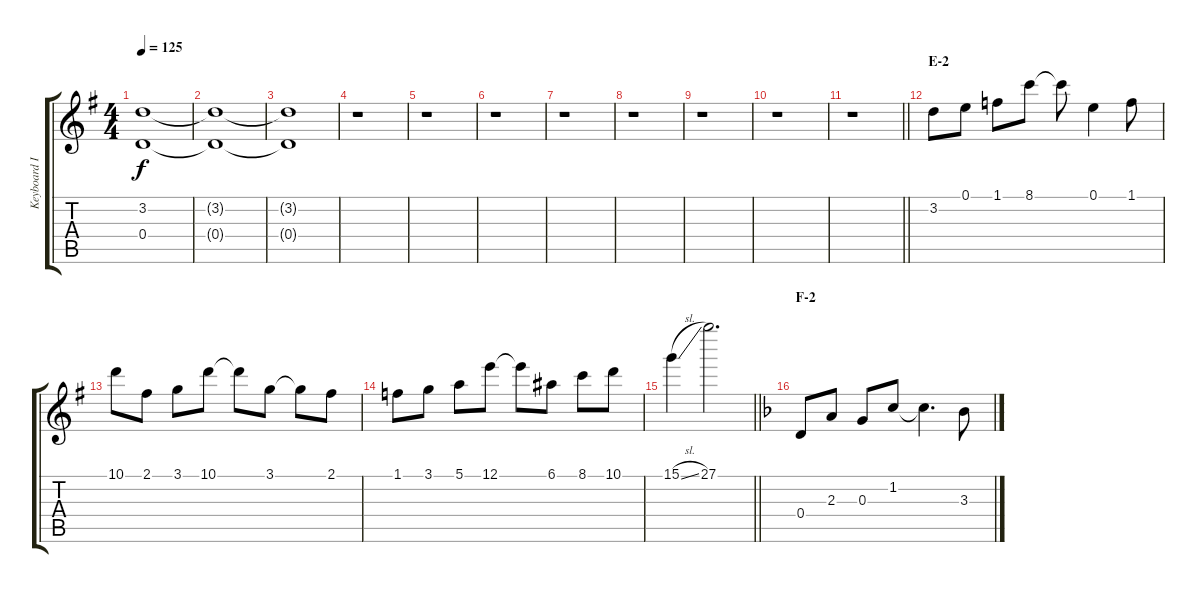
\track ("Keyboard I" "Keyboard I") {instrument lead2sawtooth}
\staff {score tabs}
\tuning (E5 B4 G4 D4 A3 E3) {hide}
\ts (4 4)
\tempo 125
\clef g2
\ks g
(3.2{t} 0.4{t}).1{dy f} |
(3.2{t} 0.4{t}).1 |
(3.2{t} 0.4{t}).1 |
r.1 |
r.1 |
r.1 |
r.1 |
r.1 |
r.1 |
r.1 |
\barLineRight lightlight
r.1 |
\section ("" "E-2")
3.2.8 0.1.8 1.1.8 8.1.8 8.1{t}.8 0.1.4 1.1.8 |
10.1.8 2.1.8 3.1.8 10.1.8 10.1{t}.8 3.1.8 3.1{t}.8 2.1.8 |
1.1.8 3.1.8 5.1.8 12.1.8 12.1{t}.8 6.1.8 8.1.8 10.1.8 |
\barLineRight lightlight
15.1{sl}.4 27.1.2{d} |
\section ("" "F-2")
\ks f
0.4.8 2.3.8 0.3.8 1.2.8 1.2{t}.4{d} 3.3.8
